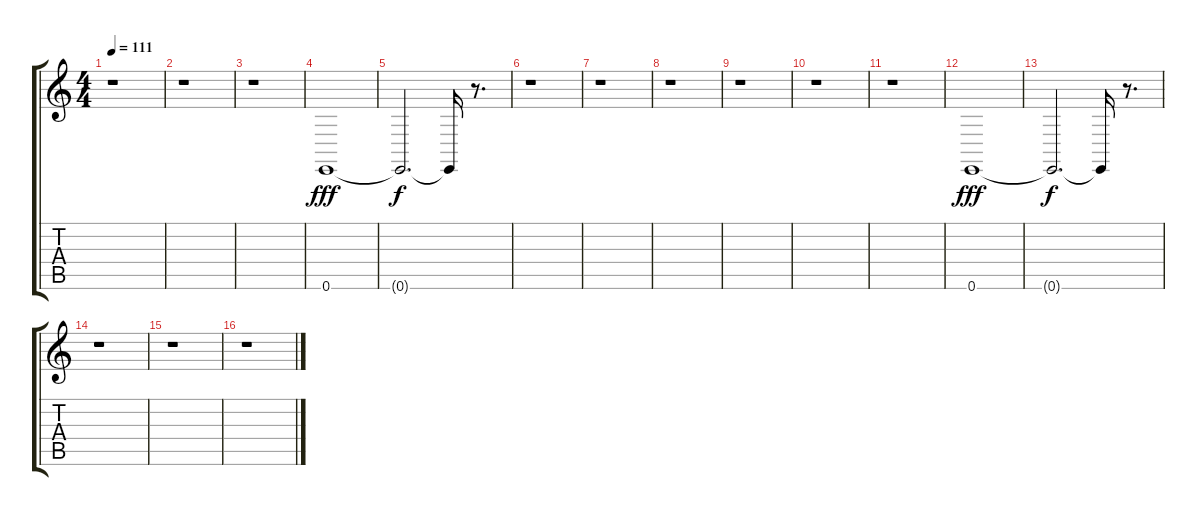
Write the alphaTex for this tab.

\track "" {instrument synthstrings1}
\staff {score tabs}
\tuning (E4 B3 G3 D3 A2 E2) {hide}
\ts (4 4)
\tempo 111
\clef g2
\ks c
r.1{dy f} |
r.1 |
r.1 |
0.6.1{dy fff} |
0.6{t}.2{d dy f} 0.6{t}.16 r.8{d} |
r.1 |
r.1 |
r.1 |
r.1 |
r.1 |
r.1 |
0.6.1{dy fff} |
0.6{t}.2{d dy f} 0.6{t}.16 r.8{d} |
r.1 |
r.1 |
r.1
